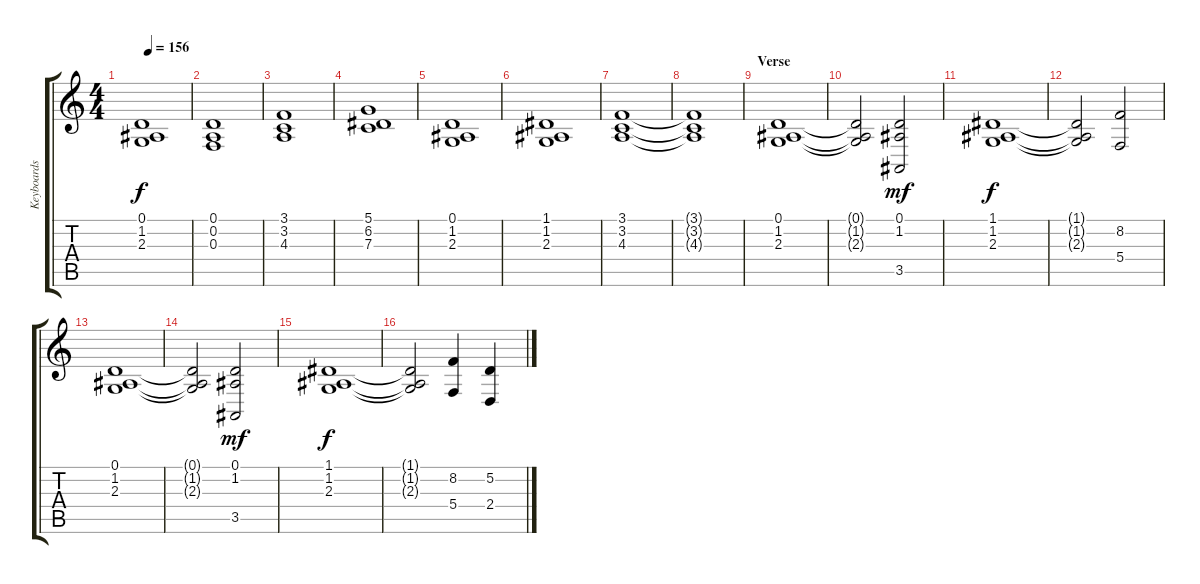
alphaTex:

\track ("Keyboards II" "Keyboards ") {instrument choiraahs}
\staff {score tabs}
\tuning (D4 A3 F3 C3 G2 D2) {hide}
\ts (4 4)
\tempo 156
\clef g2
\ks c
(0.1 1.2 2.3).1{dy f} |
(0.1 0.2 0.3).1 |
(3.1 3.2 4.3).1 |
(5.1 6.2 7.3).1 |
(0.1 1.2 2.3).1 |
(1.1 1.2 2.3).1 |
(3.1 3.2 4.3).1 |
(3.1{t} 3.2{t} 4.3{t}).1 |
\section ("" "Verse")
(0.1 1.2 2.3).1 |
(0.1{t} 1.2{t} 2.3{t}).2 (0.1 1.2 3.5).2{dy mf} |
(1.1 1.2 2.3).1{dy f} |
(1.1{t} 1.2{t} 2.3{t}).2 (8.2 5.4).2 |
(0.1 1.2 2.3).1 |
(0.1{t} 1.2{t} 2.3{t}).2 (0.1 1.2 3.5).2{dy mf} |
(1.1 1.2 2.3).1{dy f} |
(1.1{t} 1.2{t} 2.3{t}).2 (8.2 5.4).4 (5.2 2.4).4
